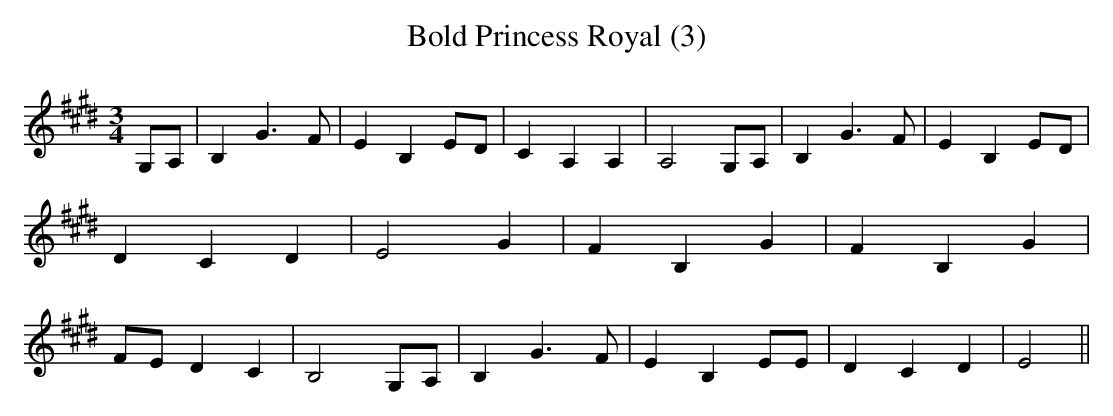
X:1
T:Bold Princess Royal (3)
M:3/4
L:1/4
K:E
 G,/2A,/2| B, G3/2 F/2| E B,E/2-D/2| C A, A,| A,2 G,/2A,/2| B, G3/2 F/2|\
 E B,E/2-D/2| D C D| E2 G| F B, G| F B, G| F/2E/2 D C| B,2 G,/2A,/2|\
 B, G3/2 F/2| E- B, E/2E/2| D C D| E2||
